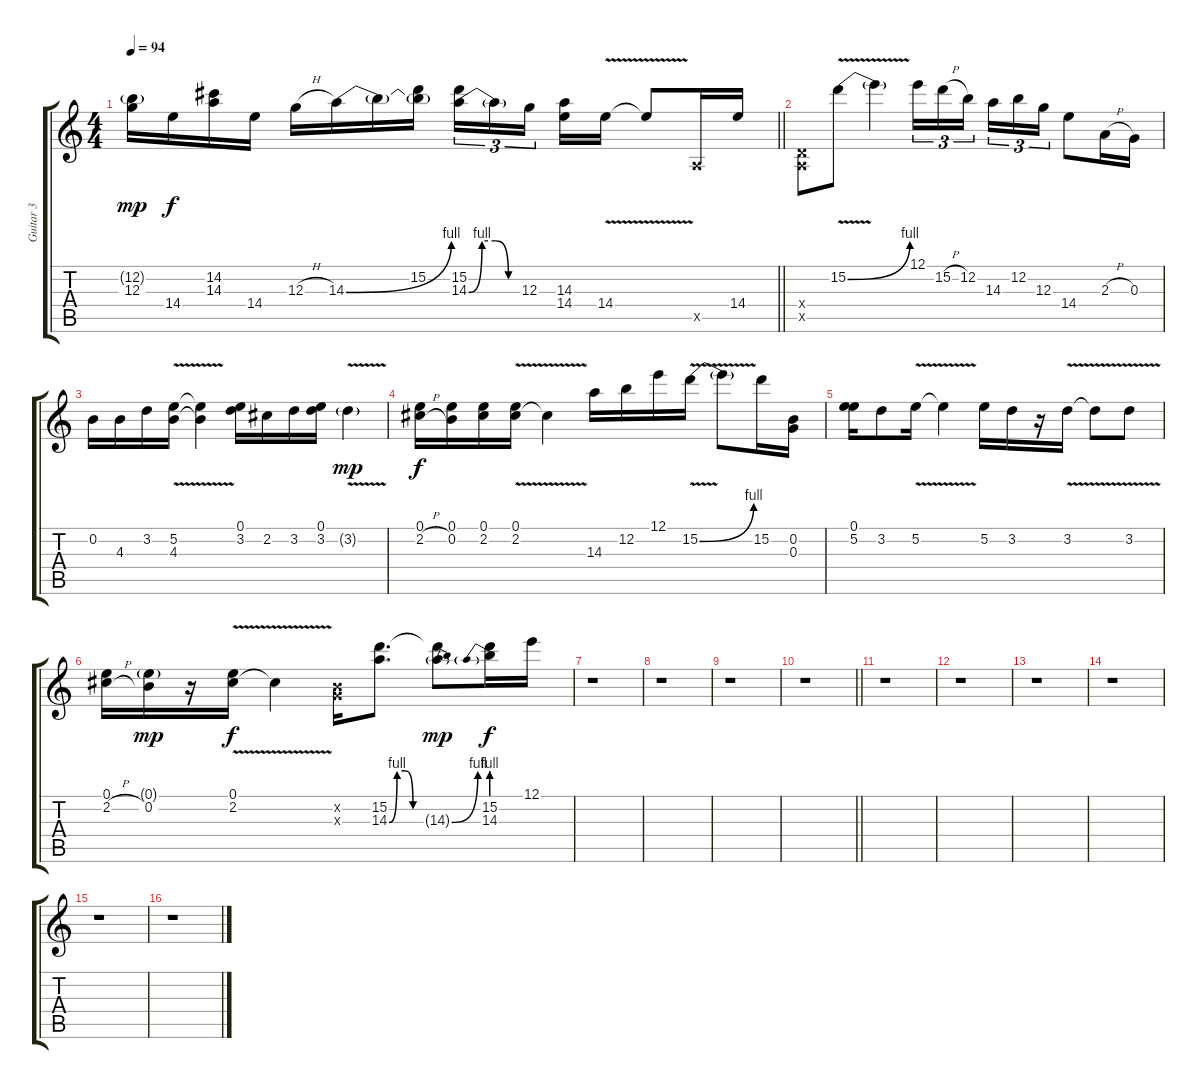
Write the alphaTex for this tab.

\track ("Guitar 3" "Guitar 3") {instrument distortionguitar}
\staff {score tabs}
\tuning (E4 B3 G3 D3 A2 E2) {hide}
\ts (4 4)
\tempo 94
\clef g2
\barLineRight lightlight
\ks c
(12.2{g} 12.3).16{dy mp} 14.4.16{dy f} (14.2 14.3).16 14.4.16 12.3{h}.16 14.3{be (bend 0 0 60 4)}.16 14.3{t}.16 (15.2 14.3{t}).16 (15.2 14.3{be (custom 0 0 15 4 30 4 45 0 60 0)}).16{tu (3 2)} 14.3{t}.16{tu (3 2)} 12.3.16{tu (3 2) beam splitsecondary} (14.3 14.4).16 14.4{v}.16 14.4{t}.8 0.5{x}.16 14.4.16 |
(0.4{x} 0.5{x}).8 15.2{be (bend 0 0 60 4) v}.8 15.2{t}.4 12.1.16{tu (3 2)} 15.2{h}.16{tu (3 2)} 12.2.16{tu (3 2) beam splitsecondary} 14.3.16{tu (3 2)} 12.2.16{tu (3 2)} 12.3.16{tu (3 2)} 14.4.8 2.3{h}.16 0.3.16 |
0.2.16 4.3.16 3.2.16 (5.2{v} 4.3{v}).16 (5.2{t} 4.3{t}).4 (0.1 3.2).16 2.2.16 3.2.16 (0.1 3.2).16 3.2{v g}.4{dy mp} |
(0.1 2.2{h}).16{dy f} (0.1 0.2).16 (0.1 2.2).16 (0.1{v} 2.2{v}).16 2.2{t}.4 14.3.16 12.2.16 12.1.16 15.2{be (bend 0 0 60 4) v}.16 15.2{t}.8 15.2.16 (0.2 0.3).16 |
(0.1 5.2).16 3.2.8 5.2{v}.16 5.2{t}.4 5.2.16 3.2.16 r.16 3.2{v}.16 3.2{t}.8 3.2{v}.8 |
(0.1 2.2{h}).16 (0.1{g} 0.2).16{dy mp} r.16 (0.1{v} 2.2{v}).16{dy f} 2.2{t}.4 (0.2{x} 0.3{x}).16 (15.2 14.3{be (custom 0 0 15 4 30 4 45 0 60 0)}).8{d} (15.2{t} 14.3{be (bend 0 0 60 4) g}).8{dy mp} (15.2 14.3{be (prebend 0 4 60 4)}).16{dy f} 12.1.16 |
r.1 |
r.1 |
r.1 |
\barLineRight lightlight
r.1 |
r.1 |
r.1 |
r.1 |
r.1 |
r.1 |
r.1
